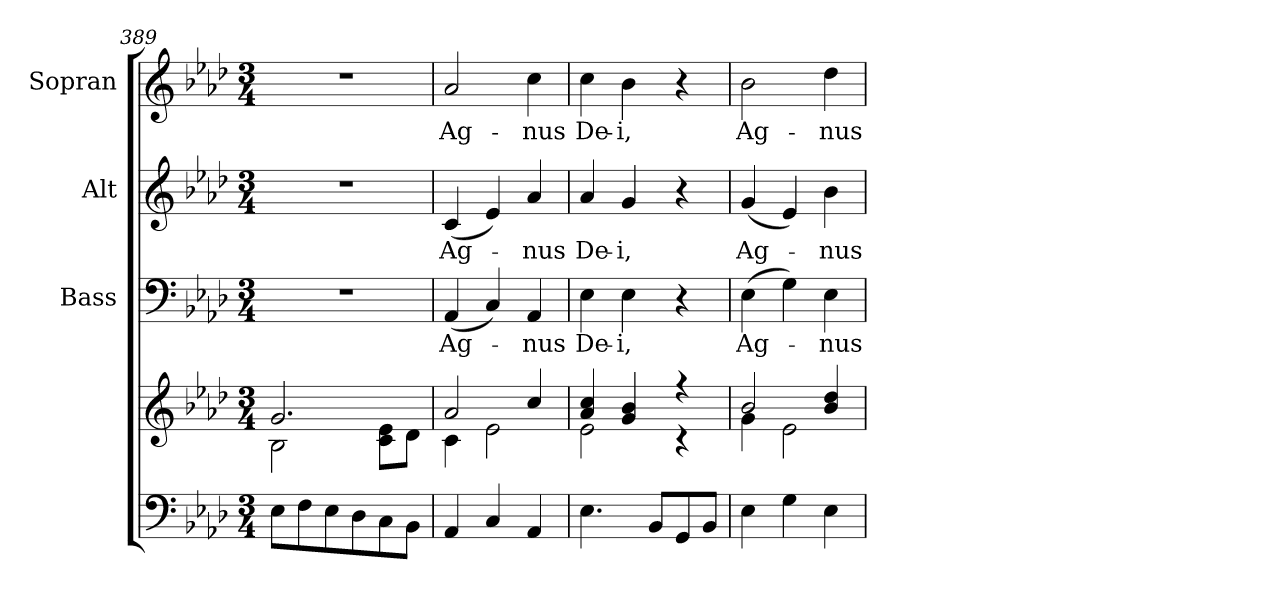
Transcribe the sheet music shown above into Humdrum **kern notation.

**kern	**kern	**kern	**text	**kern	**text	**kern	**text
*part4	*part4	*part3	*part3	*part2	*part2	*part1	*part1
*staff5	*staff4	*staff3	*staff3	*staff2	*staff2	*staff1	*staff1
*	*	*I"Bass	*	*I"Alt	*	*I"Sopran	*
*	*	*I'B.	*	*I'A.	*	*I'S.	*
*clefF4	*clefG2	*clefF4	*	*clefG2	*	*clefG2	*
*k[b-e-a-d-]	*k[b-e-a-d-]	*k[b-e-a-d-]	*	*k[b-e-a-d-]	*	*k[b-e-a-d-]	*
*A-:	*A-:	*A-:	*	*A-:	*	*A-:	*
*M3/4	*M3/4	*M3/4	*	*M3/4	*	*M3/4	*
=389	=389	=389	=389	=389	=389	=389	=389
*	*^	*	*	*	*	*	*
8E-\L	2.g/	2B-\	2.r	.	2.r	.	2.r	.
8F\	.	.	.	.	.	.	.	.
8E-\	.	.	.	.	.	.	.	.
8D-\	.	.	.	.	.	.	.	.
8C\	.	8c\ 8e-\L	.	.	.	.	.	.
8BB-\J	.	8d-\J	.	.	.	.	.	.
=390	=390	=390	=390	=390	=390	=390	=390	=390
!	!	!	!	!LO:LY:b	!	!LO:LY:b	!	!LO:LY:b
4AA-/	2a-/	4c\	(<4AA-/	Ag-	(<4c/	Ag-	2a-/	Ag-
4C/	.	2e-\	4C/)	.	4e-/)	.	.	.
!	!	!	!	!LO:LY:b	!	!LO:LY:b	!	!LO:LY:b
4AA-/	4cc/	.	4AA-/	-nus	4a-/	-nus	4cc\	-nus
=391	=391	=391	=391	=391	=391	=391	=391	=391
!	!	!	!	!LO:LY:b	!	!LO:LY:b	!	!LO:LY:b
4.E-\	4a-/ 4cc/	2e-\	4E-\	De-	4a-/	De-	4cc\	De-
!	!	!	!	!LO:LY:b	!	!LO:LY:b	!	!LO:LY:b
.	4g/ 4b-/	.	4E-\	-i,	4g/	-i,	4b-\	-i,
8BB-/L	.	.	.	.	.	.	.	.
8GG/	4r	4r	4r	.	4r	.	4r	.
8BB-/J	.	.	.	.	.	.	.	.
!!LO:LB:g=z
=392	=392	=392	=392	=392	=392	=392	=392	=392
!	!	!	!	!LO:LY:b	!	!LO:LY:b	!	!LO:LY:b
4E-\	2b-/	4g\	(>4E-\	Ag-	(<4g/	Ag-	2b-\	Ag-
4G\	.	2e-\	4G\)	.	4e-/)	.	.	.
!	!	!	!	!LO:LY:b	!	!LO:LY:b	!	!LO:LY:b
4E-\	4b-/ 4dd-/	.	4E-\	-nus	4b-\	-nus	4dd-\	-nus
*	*v	*v	*	*	*	*	*	*
=	=	=	=	=	=	=	=
*-	*-	*-	*-	*-	*-	*-	*-
